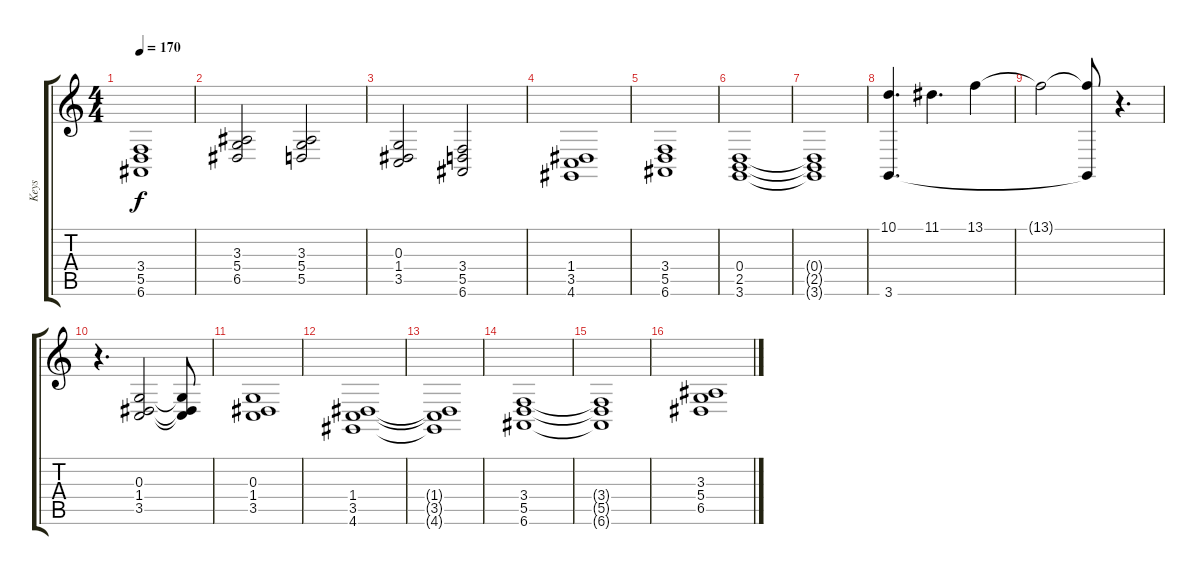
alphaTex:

\track ("Keys" "Keys") {instrument lead2sawtooth}
\staff {score tabs}
\tuning (E4 B3 G3 D3 A2 E2) {hide}
\ts (4 4)
\tempo 170
\clef g2
\ks c
(3.4 5.5 6.6).1{dy f} |
(3.3 5.4 6.5).2 (3.3 5.4 5.5).2 |
(0.3 1.4 3.5).2 (3.4 5.5 6.6).2 |
(1.4 3.5 4.6).1 |
(3.4 5.5 6.6).1 |
(0.4 2.5 3.6).1 |
(0.4{t} 2.5{t} 3.6{t}).1 |
(10.1 3.6).4{d} 11.1.4{d} 13.1.4 |
13.1{t}.2 (13.1{t} 3.6{t}).8 r.4{d} |
r.4{d} (0.3 1.4 3.5).2 (0.3{t} 1.4{t} 3.5{t}).8 |
(0.3 1.4 3.5).1 |
(1.4 3.5 4.6).1 |
(1.4{t} 3.5{t} 4.6{t}).1 |
(3.4 5.5 6.6).1 |
(3.4{t} 5.5{t} 6.6{t}).1 |
(3.3 5.4 6.5).1
